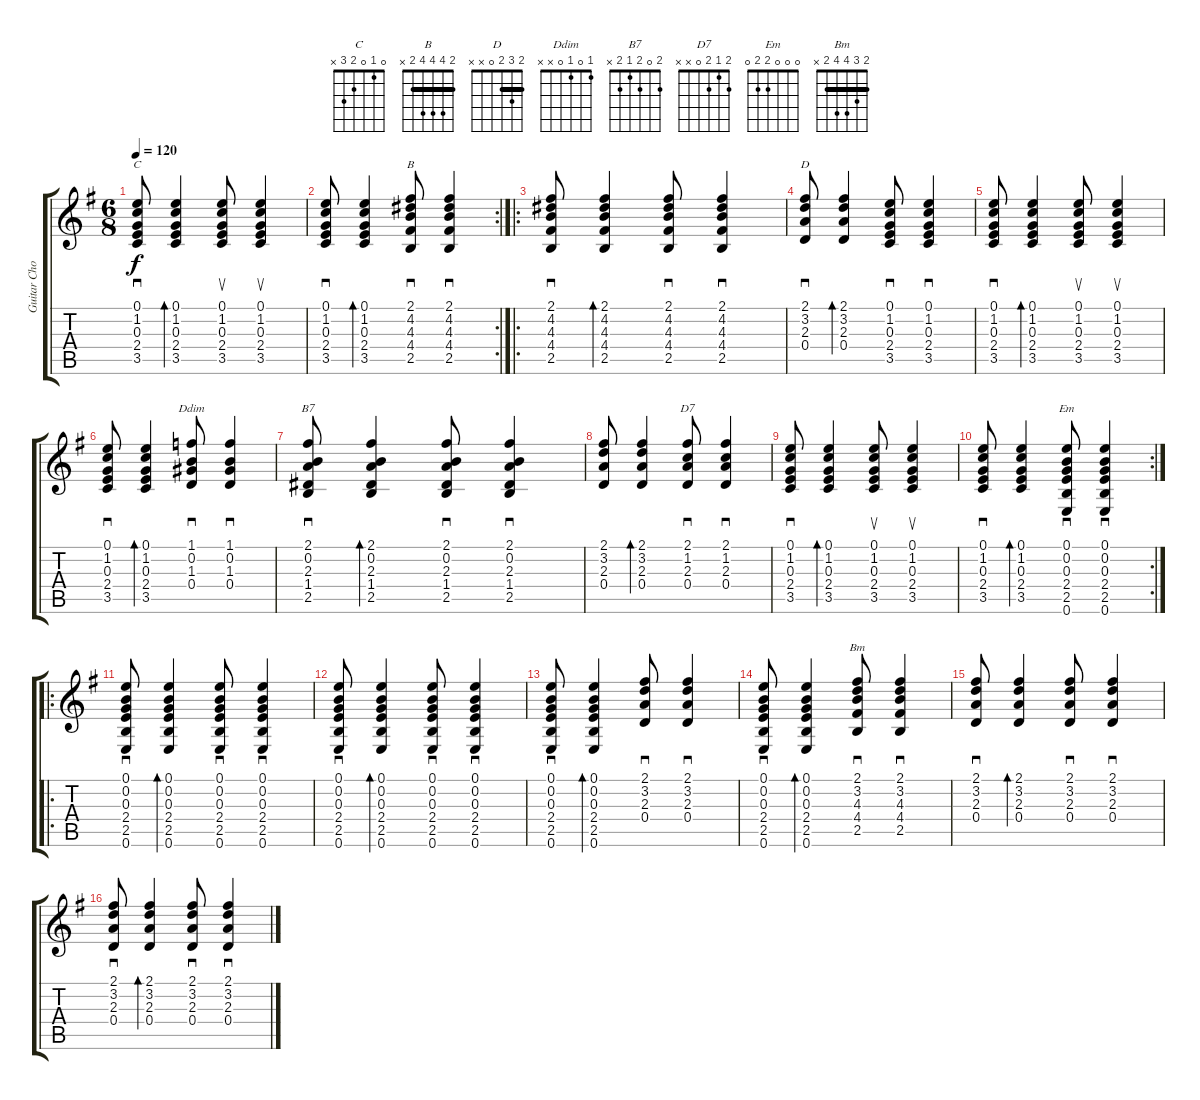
\track ("Guitar Chord" "Guitar Cho") {instrument acousticguitarnylon}
\staff {score tabs}
\tuning (E4 B3 G3 D3 A2 E2) {hide}
\chord ("C" 0 1 0 2 3 x)
\chord ("B" 2 4 4 4 2 x) {barre 2}
\chord ("D" 2 3 2 0 x x) {barre 2}
\chord ("Ddim" 1 0 1 0 x x)
\chord ("B7" 2 0 2 1 2 x)
\chord ("D7" 2 1 2 0 x x)
\chord ("Em" 0 0 0 2 2 0)
\chord ("Bm" 2 3 4 4 2 x) {barre 2}
\ts (6 8)
\tempo 120
\clef g2
\ks eminor
(0.1 1.2 0.3 2.4 3.5).8{sd ch "C" dy f} (0.1 1.2 0.3 2.4 3.5).4{bd 480} (0.1 1.2 0.3 2.4 3.5).8{su} (0.1 1.2 0.3 2.4 3.5).4{su} |
\rc 2
(0.1 1.2 0.3 2.4 3.5).8{sd} (0.1 1.2 0.3 2.4 3.5).4{bd 480} (2.1 4.2 4.3 4.4 2.5).8{sd ch "B"} (2.1 4.2 4.3 4.4 2.5).4{sd} |
\ro
(2.1 4.2 4.3 4.4 2.5).8{sd} (2.1 4.2 4.3 4.4 2.5).4{bd 480} (2.1 4.2 4.3 4.4 2.5).8{sd} (2.1 4.2 4.3 4.4 2.5).4{sd} |
(2.1 3.2 2.3 0.4).8{sd ch "D"} (2.1 3.2 2.3 0.4).4{bd 480} (0.1 1.2 0.3 2.4 3.5).8{sd} (0.1 1.2 0.3 2.4 3.5).4{sd} |
(0.1 1.2 0.3 2.4 3.5).8{sd} (0.1 1.2 0.3 2.4 3.5).4{bd 480} (0.1 1.2 0.3 2.4 3.5).8{su} (0.1 1.2 0.3 2.4 3.5).4{su} |
(0.1 1.2 0.3 2.4 3.5).8{sd} (0.1 1.2 0.3 2.4 3.5).4{bd 480} (1.1 0.2 1.3 0.4).8{sd ch "Ddim"} (1.1 0.2 1.3 0.4).4{sd} |
(2.1 0.2 2.3 1.4 2.5).8{sd ch "B7"} (2.1 0.2 2.3 1.4 2.5).4{bd 480} (2.1 0.2 2.3 1.4 2.5).8{sd} (2.1 0.2 2.3 1.4 2.5).4{sd} |
(2.1 3.2 2.3 0.4).8 (2.1 3.2 2.3 0.4).4{bd 480} (2.1 1.2 2.3 0.4).8{sd ch "D7"} (2.1 1.2 2.3 0.4).4{sd} |
(0.1 1.2 0.3 2.4 3.5).8{sd} (0.1 1.2 0.3 2.4 3.5).4{bd 480} (0.1 1.2 0.3 2.4 3.5).8{su} (0.1 1.2 0.3 2.4 3.5).4{su} |
\rc 2
(0.1 1.2 0.3 2.4 3.5).8{sd} (0.1 1.2 0.3 2.4 3.5).4{bd 480} (0.1 0.2 0.3 2.4 2.5 0.6).8{sd ch "Em"} (0.1 0.2 0.3 2.4 2.5 0.6).4{sd} |
\ro
(0.1 0.2 0.3 2.4 2.5 0.6).8{sd} (0.1 0.2 0.3 2.4 2.5 0.6).4{bd 480} (0.1 0.2 0.3 2.4 2.5 0.6).8{sd} (0.1 0.2 0.3 2.4 2.5 0.6).4{sd} |
(0.1 0.2 0.3 2.4 2.5 0.6).8{sd} (0.1 0.2 0.3 2.4 2.5 0.6).4{bd 480} (0.1 0.2 0.3 2.4 2.5 0.6).8{sd} (0.1 0.2 0.3 2.4 2.5 0.6).4{sd} |
(0.1 0.2 0.3 2.4 2.5 0.6).8{sd} (0.1 0.2 0.3 2.4 2.5 0.6).4{bd 480} (2.1 3.2 2.3 0.4).8{sd} (2.1 3.2 2.3 0.4).4{sd} |
(0.1 0.2 0.3 2.4 2.5 0.6).8{sd} (0.1 0.2 0.3 2.4 2.5 0.6).4{bd 480} (2.1 3.2 4.3 4.4 2.5).8{sd ch "Bm"} (2.1 3.2 4.3 4.4 2.5).4{sd} |
(2.1 3.2 2.3 0.4).8{sd} (2.1 3.2 2.3 0.4).4{bd 480} (2.1 3.2 2.3 0.4).8{sd} (2.1 3.2 2.3 0.4).4{sd} |
(2.1 3.2 2.3 0.4).8{sd} (2.1 3.2 2.3 0.4).4{bd 480} (2.1 3.2 2.3 0.4).8{sd} (2.1 3.2 2.3 0.4).4{sd}
